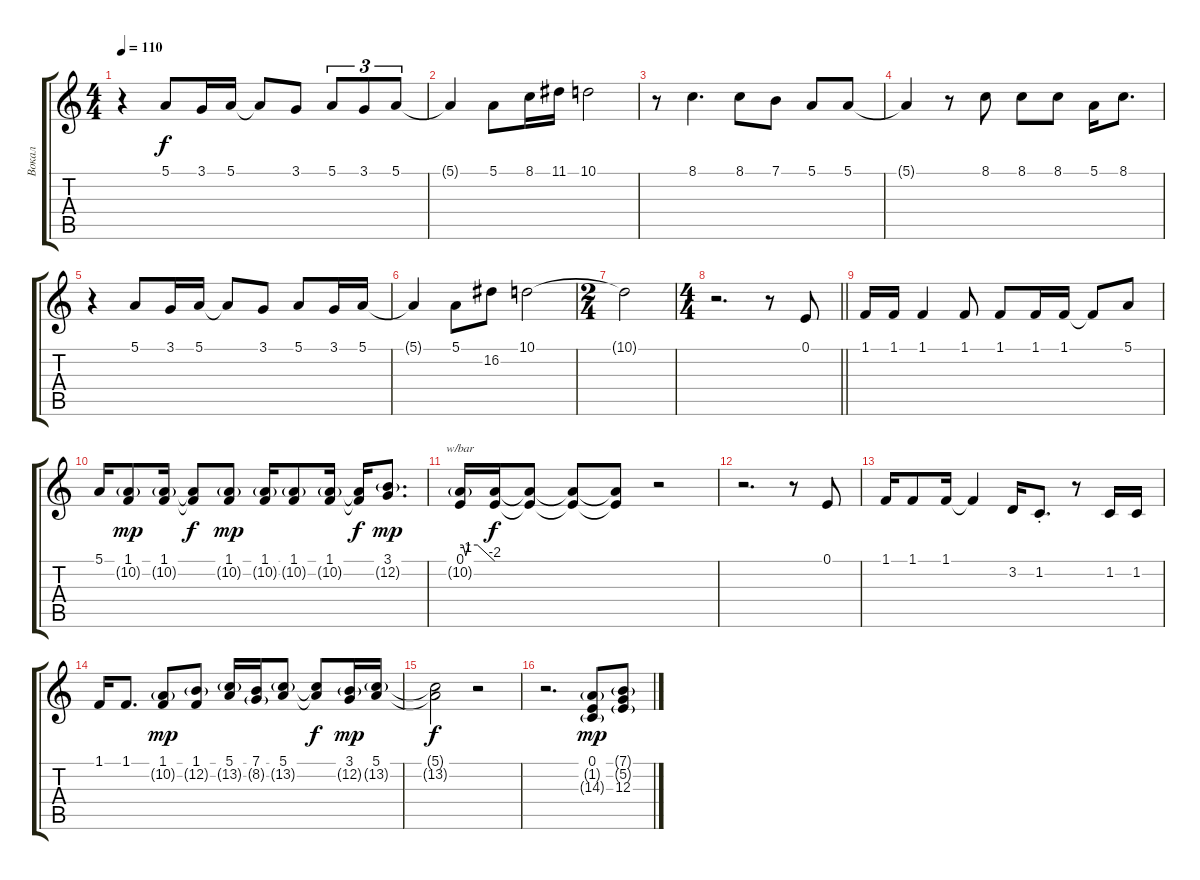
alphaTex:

\track ("Вокал" "Вокал") {instrument sopranosax}
\staff {score tabs}
\tuning (E4 B3 G3 D3 A2 E2) {hide}
\ts (4 4)
\tempo 110
\clef g2
\ks c
r.4{dy f} 5.1.8 3.1.16 5.1.16 5.1{t}.8 3.1.8 5.1.8{tu (3 2)} 3.1.8{tu (3 2)} 5.1.8{tu (3 2)} |
5.1{t}.4 5.1.8 8.1.16 11.1.16 10.1.2 |
r.8 8.1.4{d} 8.1.8 7.1.8 5.1.8 5.1.8 |
5.1{t}.4 r.8 8.1.8 8.1.8 8.1.8 5.1.16 8.1.8{d} |
r.4 5.1.8 3.1.16 5.1.16 5.1{t}.8 3.1.8 5.1.8 3.1.16 5.1.16 |
5.1{t}.4 5.1.8 16.2.8 10.1.2 |
\ts (2 4)
10.1{t}.2 |
\ts (4 4)
\barLineRight lightlight
r.2{d} r.8 0.1.8 |
1.1.16 1.1.16 1.1.4 1.1.8 1.1.8 1.1.16 1.1.16 1.1{t}.8 5.1.8 |
5.1.16 (1.1 10.2{g}).8{dy mp} (1.1 10.2{g}).16 (1.1{t} 10.2{t}).8{dy f} (1.1 10.2{g}).8{dy mp} (1.1 10.2{g}).16 (1.1 10.2{g}).8 (1.1 10.2{g}).16 (1.1{t} 10.2{t}).16{dy f} (3.1 12.2{g}).8{d dy mp} |
(0.1 10.2{g}).16{tbe (custom default 0 0 5 0 10 -4 15 0 30 0 60 -8)} (0.1{t} 10.2{t}).16{dy f} (0.1{t} 10.2{t}).8 (0.1{t} 10.2{t}).8 (0.1{t} 10.2{t}).8 r.2 |
r.2{d} r.8 0.1.8 |
1.1.16 1.1.8 1.1.16 1.1{t}.4 3.2.16 1.2{st}.8{d} r.8 1.2.16 1.2.16 |
1.1.16 1.1.8{d} (1.1 10.2{g}).8{dy mp} (1.1 12.2{g}).8 (5.1 13.2{g}).16 (7.1 8.2{g}).16 (5.1 13.2{g}).8 (5.1{t} 13.2{t}).8{dy f} (3.1 12.2{g}).16{dy mp} (5.1 13.2{g}).16 |
(5.1{t} 13.2{t}).2{dy f} r.2 |
r.2{d} (0.1 1.2{g} 14.3{g}).8{dy mp} (7.1{g} 5.2{g} 12.3).8
